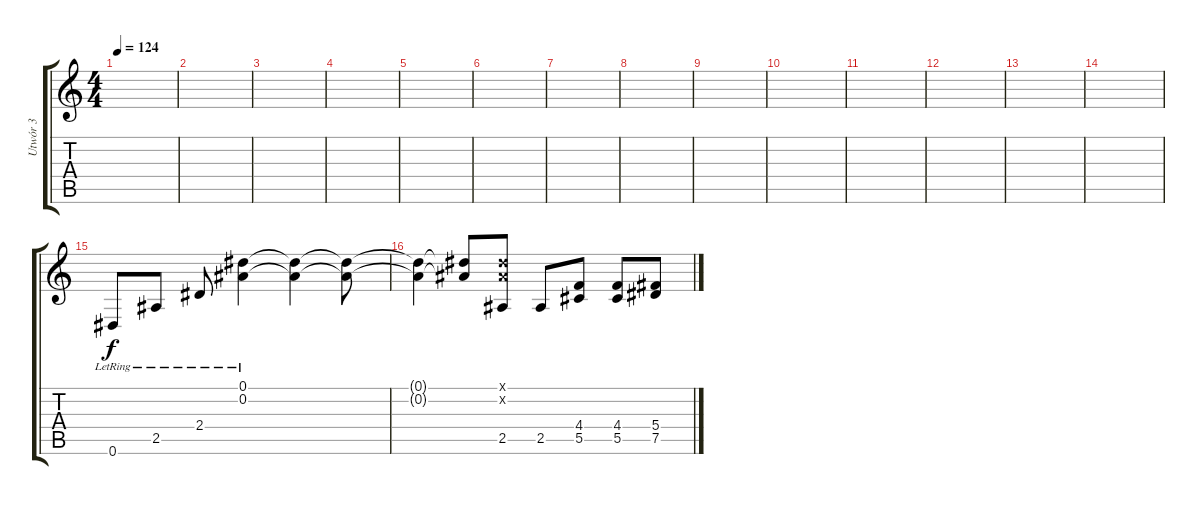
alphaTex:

\track ("Utwór 3" "Utwór 3") {instrument distortionguitar}
\staff {score tabs}
\tuning (Eb4 Bb3 Gb3 Db3 Ab2 Eb2) {hide}
\ts (4 4)
\tempo 124
\clef g2
\ks c
|
|
|
|
|
|
|
|
|
|
|
|
|
|
0.6{lr}.8 2.5{lr}.8 2.4{lr}.8 (0.1{lr} 0.2{lr}).4 (0.1{t} 0.2{t}).4 (0.1{t} 0.2{t}).8 |
(0.1{t} 0.2{t}).4 (0.1{t} 0.2{t}).8 (0.1{x} 0.2{x} 2.5).8 2.5.8 (4.4 5.5).8 (4.4 5.5).8 (5.4 7.5).8
